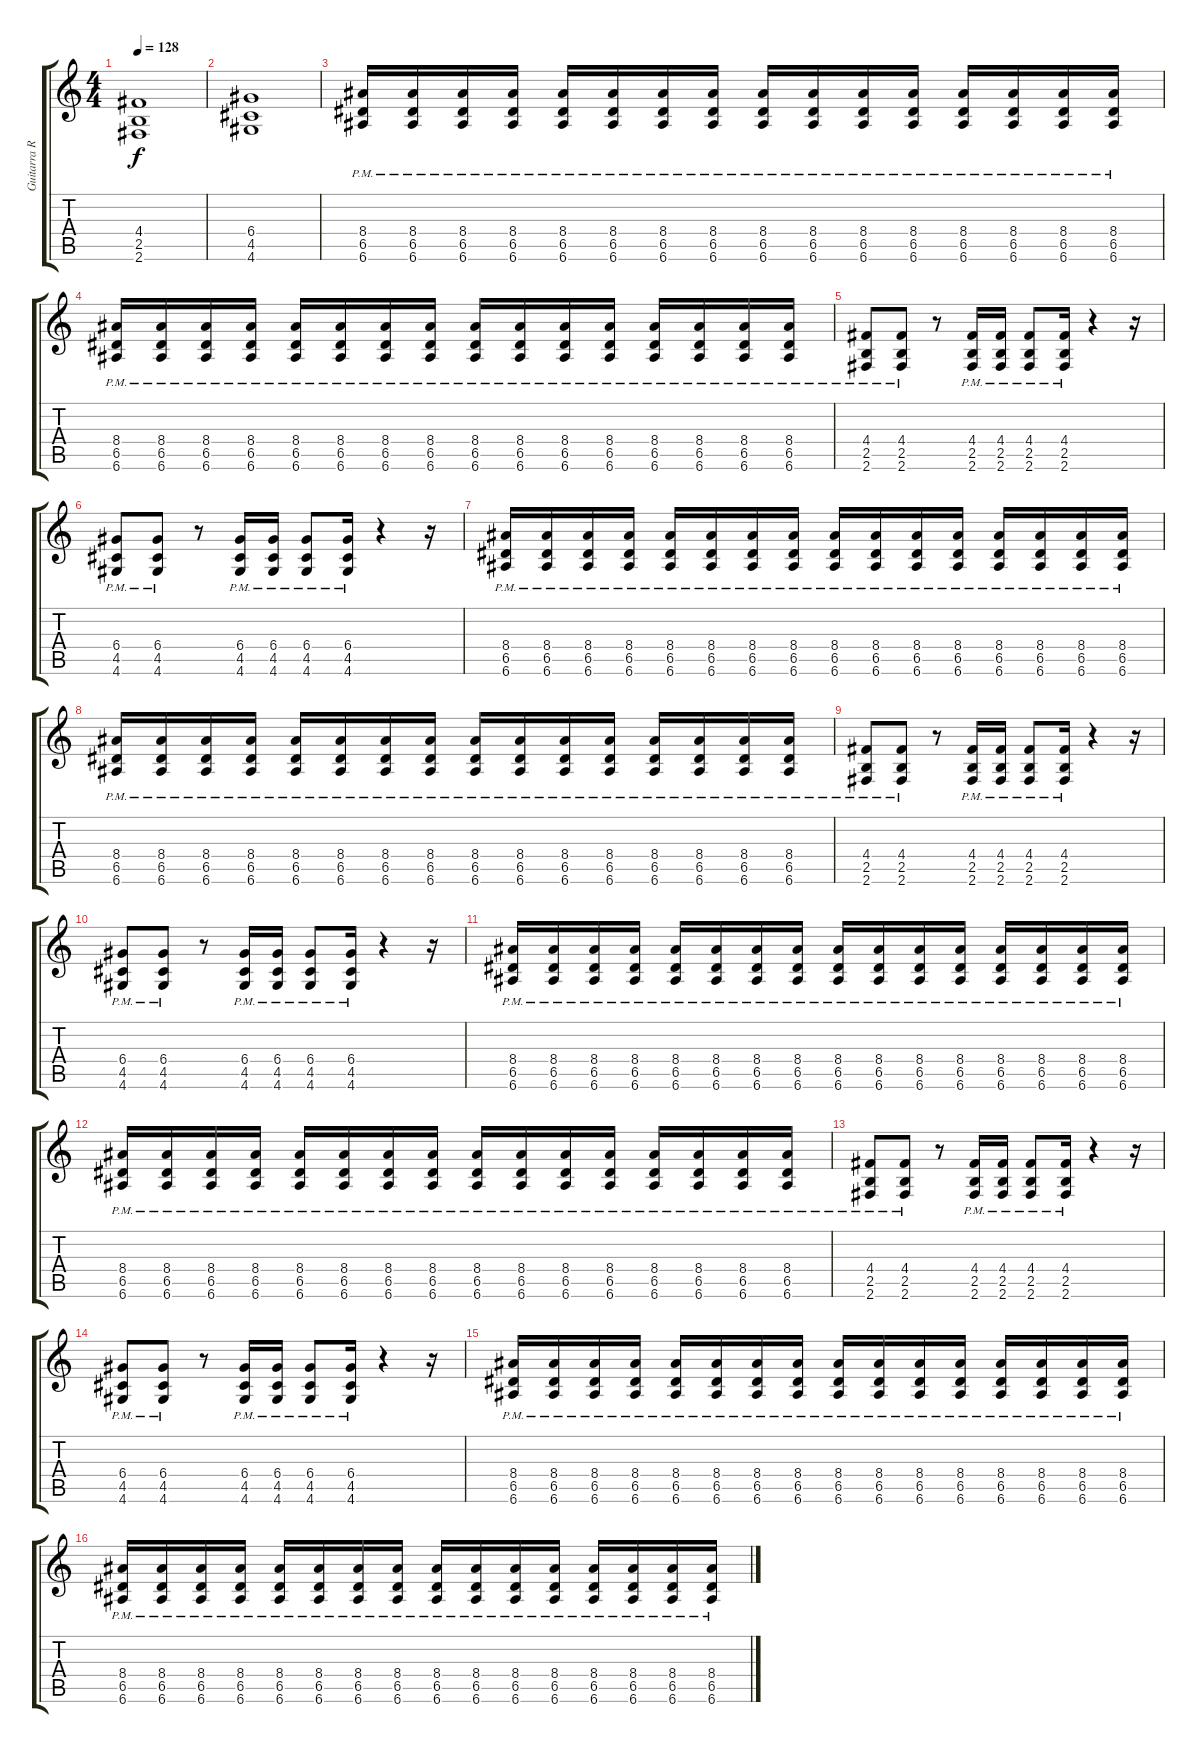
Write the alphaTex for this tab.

\track ("Guitarra Ritmica" "Guitarra R") {instrument overdrivenguitar}
\staff {score tabs}
\tuning (E4 B3 G3 D3 A2 E2) {hide}
\ts (4 4)
\tempo 128
\clef g2
\ks c
(4.4 2.5 2.6).1{dy f} |
(6.4 4.5 4.6).1 |
(8.4{pm} 6.5{pm} 6.6{pm}).16 (8.4{pm} 6.5{pm} 6.6{pm}).16 (8.4{pm} 6.5{pm} 6.6{pm}).16 (8.4{pm} 6.5{pm} 6.6{pm}).16 (8.4{pm} 6.5{pm} 6.6{pm}).16 (8.4{pm} 6.5{pm} 6.6{pm}).16 (8.4{pm} 6.5{pm} 6.6{pm}).16 (8.4{pm} 6.5{pm} 6.6{pm}).16 (8.4{pm} 6.5{pm} 6.6{pm}).16 (8.4{pm} 6.5{pm} 6.6{pm}).16 (8.4{pm} 6.5{pm} 6.6{pm}).16 (8.4{pm} 6.5{pm} 6.6{pm}).16 (8.4{pm} 6.5{pm} 6.6{pm}).16 (8.4{pm} 6.5{pm} 6.6{pm}).16 (8.4{pm} 6.5{pm} 6.6{pm}).16 (8.4{pm} 6.5{pm} 6.6{pm}).16 |
(8.4{pm} 6.5{pm} 6.6{pm}).16 (8.4{pm} 6.5{pm} 6.6{pm}).16 (8.4{pm} 6.5{pm} 6.6{pm}).16 (8.4{pm} 6.5{pm} 6.6{pm}).16 (8.4{pm} 6.5{pm} 6.6{pm}).16 (8.4{pm} 6.5{pm} 6.6{pm}).16 (8.4{pm} 6.5{pm} 6.6{pm}).16 (8.4{pm} 6.5{pm} 6.6{pm}).16 (8.4{pm} 6.5{pm} 6.6{pm}).16 (8.4{pm} 6.5{pm} 6.6{pm}).16 (8.4{pm} 6.5{pm} 6.6{pm}).16 (8.4{pm} 6.5{pm} 6.6{pm}).16 (8.4{pm} 6.5{pm} 6.6{pm}).16 (8.4{pm} 6.5{pm} 6.6{pm}).16 (8.4{pm} 6.5{pm} 6.6{pm}).16 (8.4{pm} 6.5{pm} 6.6{pm}).16 |
(4.4{pm} 2.5{pm} 2.6{pm}).8 (4.4{pm} 2.5{pm} 2.6{pm}).8 r.8 (4.4{pm} 2.5{pm} 2.6{pm}).16 (4.4{pm} 2.5{pm} 2.6{pm}).16 (4.4{pm} 2.5{pm} 2.6{pm}).8 (4.4{pm} 2.5{pm} 2.6{pm}).16 r.4 r.16 |
(6.4{pm} 4.5{pm} 4.6{pm}).8 (6.4{pm} 4.5{pm} 4.6{pm}).8 r.8 (6.4{pm} 4.5{pm} 4.6{pm}).16 (6.4{pm} 4.5{pm} 4.6{pm}).16 (6.4{pm} 4.5{pm} 4.6{pm}).8 (6.4{pm} 4.5{pm} 4.6{pm}).16 r.4 r.16 |
(8.4{pm} 6.5{pm} 6.6{pm}).16 (8.4{pm} 6.5{pm} 6.6{pm}).16 (8.4{pm} 6.5{pm} 6.6{pm}).16 (8.4{pm} 6.5{pm} 6.6{pm}).16 (8.4{pm} 6.5{pm} 6.6{pm}).16 (8.4{pm} 6.5{pm} 6.6{pm}).16 (8.4{pm} 6.5{pm} 6.6{pm}).16 (8.4{pm} 6.5{pm} 6.6{pm}).16 (8.4{pm} 6.5{pm} 6.6{pm}).16 (8.4{pm} 6.5{pm} 6.6{pm}).16 (8.4{pm} 6.5{pm} 6.6{pm}).16 (8.4{pm} 6.5{pm} 6.6{pm}).16 (8.4{pm} 6.5{pm} 6.6{pm}).16 (8.4{pm} 6.5{pm} 6.6{pm}).16 (8.4{pm} 6.5{pm} 6.6{pm}).16 (8.4{pm} 6.5{pm} 6.6{pm}).16 |
(8.4{pm} 6.5{pm} 6.6{pm}).16 (8.4{pm} 6.5{pm} 6.6{pm}).16 (8.4{pm} 6.5{pm} 6.6{pm}).16 (8.4{pm} 6.5{pm} 6.6{pm}).16 (8.4{pm} 6.5{pm} 6.6{pm}).16 (8.4{pm} 6.5{pm} 6.6{pm}).16 (8.4{pm} 6.5{pm} 6.6{pm}).16 (8.4{pm} 6.5{pm} 6.6{pm}).16 (8.4{pm} 6.5{pm} 6.6{pm}).16 (8.4{pm} 6.5{pm} 6.6{pm}).16 (8.4{pm} 6.5{pm} 6.6{pm}).16 (8.4{pm} 6.5{pm} 6.6{pm}).16 (8.4{pm} 6.5{pm} 6.6{pm}).16 (8.4{pm} 6.5{pm} 6.6{pm}).16 (8.4{pm} 6.5{pm} 6.6{pm}).16 (8.4{pm} 6.5{pm} 6.6{pm}).16 |
(4.4{pm} 2.5{pm} 2.6{pm}).8 (4.4{pm} 2.5{pm} 2.6{pm}).8 r.8 (4.4{pm} 2.5{pm} 2.6{pm}).16 (4.4{pm} 2.5{pm} 2.6{pm}).16 (4.4{pm} 2.5{pm} 2.6{pm}).8 (4.4{pm} 2.5{pm} 2.6{pm}).16 r.4 r.16 |
(6.4{pm} 4.5{pm} 4.6{pm}).8 (6.4{pm} 4.5{pm} 4.6{pm}).8 r.8 (6.4{pm} 4.5{pm} 4.6{pm}).16 (6.4{pm} 4.5{pm} 4.6{pm}).16 (6.4{pm} 4.5{pm} 4.6{pm}).8 (6.4{pm} 4.5{pm} 4.6{pm}).16 r.4 r.16 |
(8.4{pm} 6.5{pm} 6.6{pm}).16 (8.4{pm} 6.5{pm} 6.6{pm}).16 (8.4{pm} 6.5{pm} 6.6{pm}).16 (8.4{pm} 6.5{pm} 6.6{pm}).16 (8.4{pm} 6.5{pm} 6.6{pm}).16 (8.4{pm} 6.5{pm} 6.6{pm}).16 (8.4{pm} 6.5{pm} 6.6{pm}).16 (8.4{pm} 6.5{pm} 6.6{pm}).16 (8.4{pm} 6.5{pm} 6.6{pm}).16 (8.4{pm} 6.5{pm} 6.6{pm}).16 (8.4{pm} 6.5{pm} 6.6{pm}).16 (8.4{pm} 6.5{pm} 6.6{pm}).16 (8.4{pm} 6.5{pm} 6.6{pm}).16 (8.4{pm} 6.5{pm} 6.6{pm}).16 (8.4{pm} 6.5{pm} 6.6{pm}).16 (8.4{pm} 6.5{pm} 6.6{pm}).16 |
(8.4{pm} 6.5{pm} 6.6{pm}).16 (8.4{pm} 6.5{pm} 6.6{pm}).16 (8.4{pm} 6.5{pm} 6.6{pm}).16 (8.4{pm} 6.5{pm} 6.6{pm}).16 (8.4{pm} 6.5{pm} 6.6{pm}).16 (8.4{pm} 6.5{pm} 6.6{pm}).16 (8.4{pm} 6.5{pm} 6.6{pm}).16 (8.4{pm} 6.5{pm} 6.6{pm}).16 (8.4{pm} 6.5{pm} 6.6{pm}).16 (8.4{pm} 6.5{pm} 6.6{pm}).16 (8.4{pm} 6.5{pm} 6.6{pm}).16 (8.4{pm} 6.5{pm} 6.6{pm}).16 (8.4{pm} 6.5{pm} 6.6{pm}).16 (8.4{pm} 6.5{pm} 6.6{pm}).16 (8.4{pm} 6.5{pm} 6.6{pm}).16 (8.4{pm} 6.5{pm} 6.6{pm}).16 |
(4.4{pm} 2.5{pm} 2.6{pm}).8 (4.4{pm} 2.5{pm} 2.6{pm}).8 r.8 (4.4{pm} 2.5{pm} 2.6{pm}).16 (4.4{pm} 2.5{pm} 2.6{pm}).16 (4.4{pm} 2.5{pm} 2.6{pm}).8 (4.4{pm} 2.5{pm} 2.6{pm}).16 r.4 r.16 |
(6.4{pm} 4.5{pm} 4.6{pm}).8 (6.4{pm} 4.5{pm} 4.6{pm}).8 r.8 (6.4{pm} 4.5{pm} 4.6{pm}).16 (6.4{pm} 4.5{pm} 4.6{pm}).16 (6.4{pm} 4.5{pm} 4.6{pm}).8 (6.4{pm} 4.5{pm} 4.6{pm}).16 r.4 r.16 |
(8.4{pm} 6.5{pm} 6.6{pm}).16 (8.4{pm} 6.5{pm} 6.6{pm}).16 (8.4{pm} 6.5{pm} 6.6{pm}).16 (8.4{pm} 6.5{pm} 6.6{pm}).16 (8.4{pm} 6.5{pm} 6.6{pm}).16 (8.4{pm} 6.5{pm} 6.6{pm}).16 (8.4{pm} 6.5{pm} 6.6{pm}).16 (8.4{pm} 6.5{pm} 6.6{pm}).16 (8.4{pm} 6.5{pm} 6.6{pm}).16 (8.4{pm} 6.5{pm} 6.6{pm}).16 (8.4{pm} 6.5{pm} 6.6{pm}).16 (8.4{pm} 6.5{pm} 6.6{pm}).16 (8.4{pm} 6.5{pm} 6.6{pm}).16 (8.4{pm} 6.5{pm} 6.6{pm}).16 (8.4{pm} 6.5{pm} 6.6{pm}).16 (8.4{pm} 6.5{pm} 6.6{pm}).16 |
(8.4{pm} 6.5{pm} 6.6{pm}).16 (8.4{pm} 6.5{pm} 6.6{pm}).16 (8.4{pm} 6.5{pm} 6.6{pm}).16 (8.4{pm} 6.5{pm} 6.6{pm}).16 (8.4{pm} 6.5{pm} 6.6{pm}).16 (8.4{pm} 6.5{pm} 6.6{pm}).16 (8.4{pm} 6.5{pm} 6.6{pm}).16 (8.4{pm} 6.5{pm} 6.6{pm}).16 (8.4{pm} 6.5{pm} 6.6{pm}).16 (8.4{pm} 6.5{pm} 6.6{pm}).16 (8.4{pm} 6.5{pm} 6.6{pm}).16 (8.4{pm} 6.5{pm} 6.6{pm}).16 (8.4{pm} 6.5{pm} 6.6{pm}).16 (8.4{pm} 6.5{pm} 6.6{pm}).16 (8.4{pm} 6.5{pm} 6.6{pm}).16 (8.4{pm} 6.5{pm} 6.6{pm}).16
